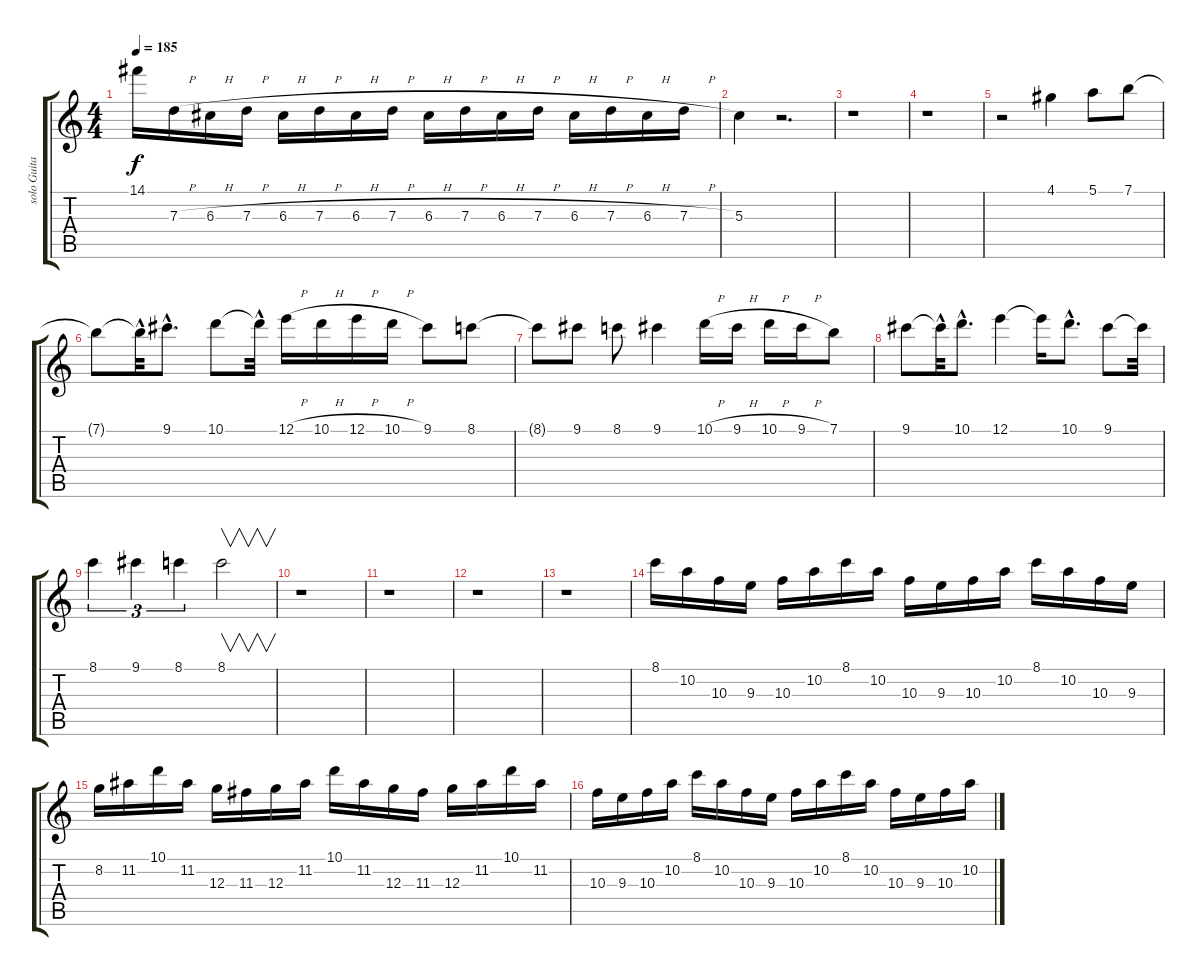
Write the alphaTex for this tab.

\track ("solo Guitar" "solo Guita") {instrument distortionguitar}
\staff {score tabs}
\tuning (E4 B3 G3 D3 A2 E2) {hide}
\ts (4 4)
\tempo 185
\clef g2
\ks c
14.1{t}.16{dy f} 7.3{h}.16 6.3{h}.16 7.3{h}.16 6.3{h}.16 7.3{h}.16 6.3{h}.16 7.3{h}.16 6.3{h}.16 7.3{h}.16 6.3{h}.16 7.3{h}.16 6.3{h}.16 7.3{h}.16 6.3{h}.16 7.3{h}.16 |
5.3.4 r.2{d} |
r.1 |
r.1 |
r.2 4.1.4 5.1.8 7.1.8 |
7.1{t}.8 7.1{hac t}.32 9.1{hac}.8{d} 10.1.8 10.1{hac t}.32 12.1{h}.16 10.1{h}.16 12.1{h}.16 10.1{h}.16 9.1.8 8.1.8 |
8.1{t}.8 9.1.8 8.1.8 9.1.4 10.1{h}.16 9.1{h}.16 10.1{h}.16 9.1{h}.16 7.1.8 |
9.1.8 9.1{hac t}.32 10.1{hac}.8{d} 12.1.4 12.1{t}.16 10.1{hac}.8{d} 9.1.8 9.1{t}.32 |
8.1.4{tu (3 2)} 9.1.4{tu (3 2)} 8.1.4{tu (3 2)} 8.1.2{v} |
r.1 |
r.1 |
r.1 |
r.1 |
8.1.16 10.2.16 10.3.16 9.3.16 10.3.16 10.2.16 8.1.16 10.2.16 10.3.16 9.3.16 10.3.16 10.2.16 8.1.16 10.2.16 10.3.16 9.3.16 |
8.2.16 11.2.16 10.1.16 11.2.16 12.3.16 11.3.16 12.3.16 11.2.16 10.1.16 11.2.16 12.3.16 11.3.16 12.3.16 11.2.16 10.1.16 11.2.16 |
10.3.16 9.3.16 10.3.16 10.2.16 8.1.16 10.2.16 10.3.16 9.3.16 10.3.16 10.2.16 8.1.16 10.2.16 10.3.16 9.3.16 10.3.16 10.2.16
